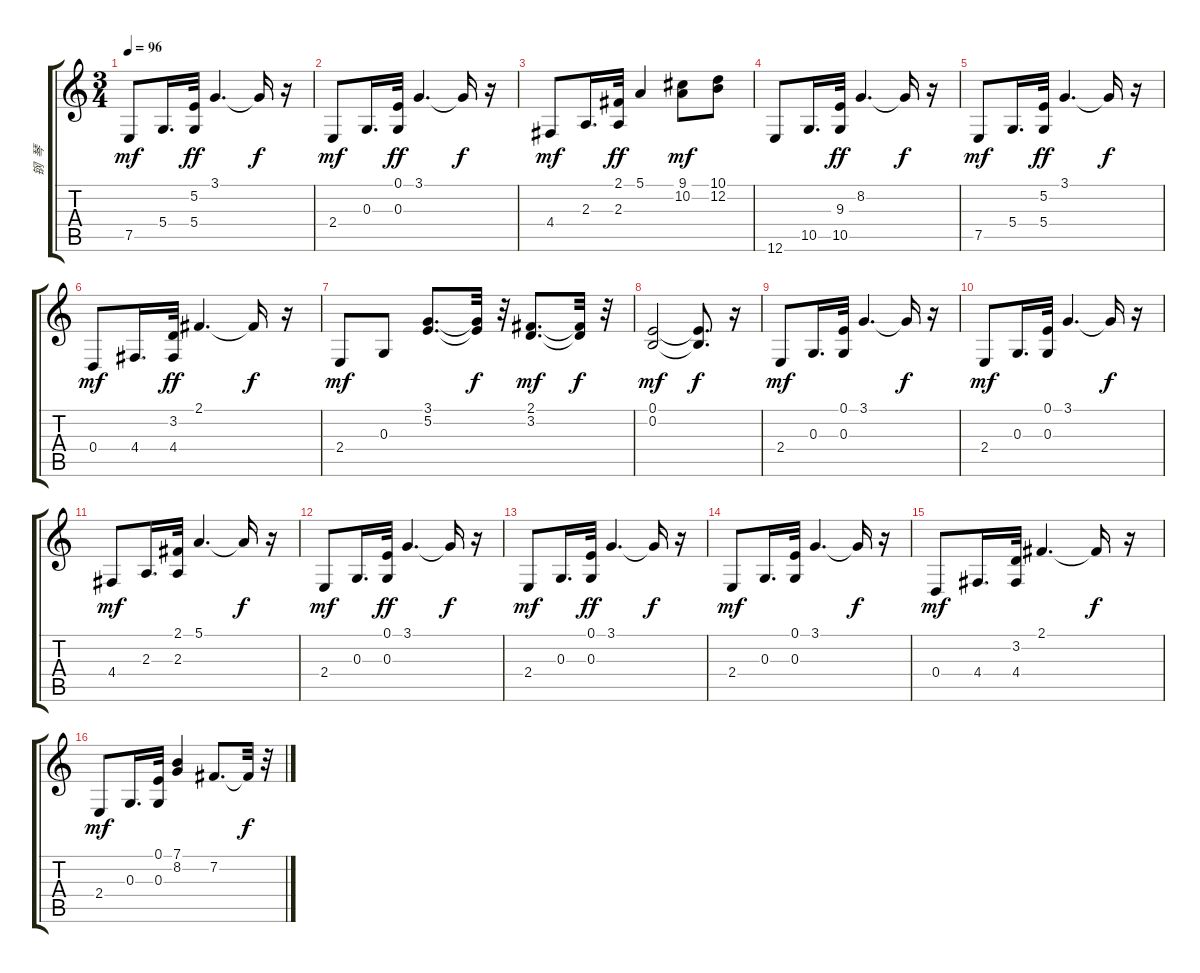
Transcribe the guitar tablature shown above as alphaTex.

\track ("钢  琴" "钢  琴") {instrument acousticgrandpiano}
\staff {score tabs}
\tuning (E4 B3 G3 D3 A2 E2) {hide}
\ts (3 4)
\tempo 96
\clef g2
\ks c
7.5.8{dy mf volume 11} 5.4.16{d} (5.2 5.4).32{dy ff} 3.1.4{d} 3.1{t}.16{dy f} r.16 |
2.4.8{dy mf} 0.3.16{d} (0.1 0.3).32{dy ff} 3.1.4{d} 3.1{t}.16{dy f} r.16 |
4.4.8{dy mf} 2.3.16{d} (2.1 2.3).32{dy ff} 5.1.4 (9.1 10.2).8{dy mf} (10.1 12.2).8 |
12.6.8 10.5.16{d} (9.3 10.5).32{dy ff} 8.2.4{d} 8.2{t}.16{dy f} r.16 |
7.5.8{dy mf} 5.4.16{d} (5.2 5.4).32{dy ff} 3.1.4{d} 3.1{t}.16{dy f} r.16 |
0.4.8{dy mf} 4.4.16{d} (3.2 4.4).32{dy ff} 2.1.4{d} 2.1{t}.16{dy f} r.16 |
2.4.8{dy mf} 0.3.8 (3.1 5.2).8{d} (3.1{t} 5.2{t}).32{dy f} r.32 (2.1 3.2).8{d dy mf} (2.1{t} 3.2{t}).32{dy f} r.32 |
(0.1 0.2).2{dy mf} (0.1{t} 0.2{t}).8{d dy f} r.16 |
2.4.8{dy mf volume 12} 0.3.16{d} (0.1 0.3).32 3.1.4{d} 3.1{t}.16{dy f} r.16 |
2.4.8{dy mf} 0.3.16{d} (0.1 0.3).32 3.1.4{d} 3.1{t}.16{dy f} r.16 |
4.4.8{dy mf} 2.3.16{d} (2.1 2.3).32 5.1.4{d} 5.1{t}.16{dy f} r.16 |
2.4.8{dy mf} 0.3.16{d} (0.1 0.3).32{dy ff} 3.1.4{d} 3.1{t}.16{dy f} r.16 |
2.4.8{dy mf} 0.3.16{d} (0.1 0.3).32{dy ff} 3.1.4{d} 3.1{t}.16{dy f} r.16 |
2.4.8{dy mf} 0.3.16{d} (0.1 0.3).32 3.1.4{d} 3.1{t}.16{dy f} r.16 |
0.4.8{dy mf} 4.4.16{d} (3.2 4.4).32 2.1.4{d} 2.1{t}.16{dy f} r.16 |
2.4.8{dy mf} 0.3.16{d} (0.1 0.3).32 (7.1 8.2).4 7.2.8{d} 7.2{t}.32{dy f} r.32
